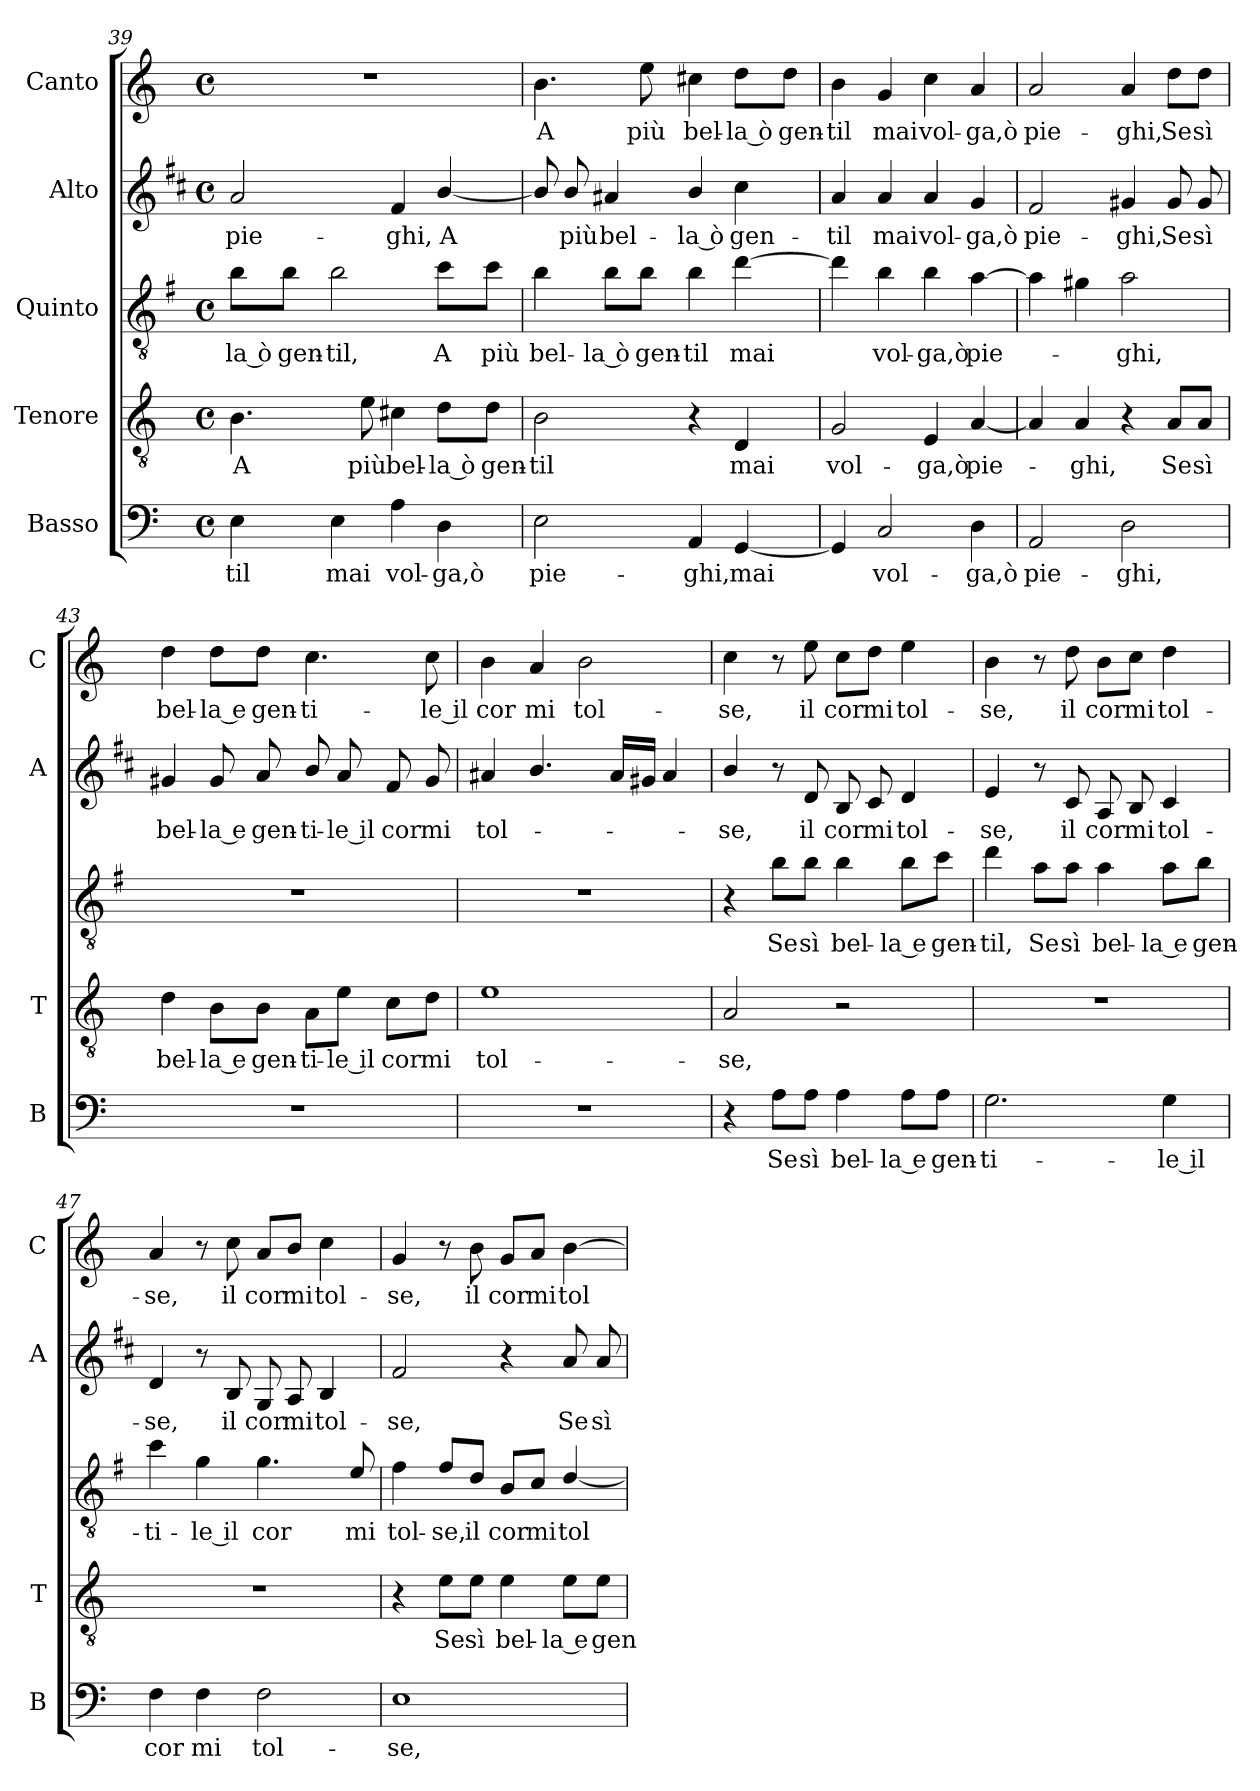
**kern	**text	**kern	**text	**kern	**text	**kern	**text	**kern	**text
*part5	*part5	*part4	*part4	*part3	*part3	*part2	*part2	*part1	*part1
*staff5	*staff5	*staff4	*staff4	*staff3	*staff3	*staff2	*staff2	*staff1	*staff1
*I"Basso	*	*I"Tenore	*	*I"Quinto	*	*I"Alto	*	*I"Canto	*
*I'B	*	*I'T	*	*	*	*I'A	*	*I'C	*
*clefF4	*	*clefGv2	*	*clefGv2	*	*clefG2	*	*clefG2	*
*	*	*	*	*ITrd4c7	*	*ITrd1c2	*	*	*
*k[]	*	*k[]	*	*k[]	*	*k[]	*	*k[]	*
*C:	*	*C:	*	*C:	*	*C:	*	*C:	*
*M4/4	*	*M4/4	*	*M4/4	*	*M4/4	*	*M4/4	*
*met(c)	*	*met(c)	*	*met(c)	*	*met(c)	*	*met(c)	*
=39	=39	=39	=39	=39	=39	=39	=39	=39	=39
!	!LO:LY:b	!	!LO:LY:b	!	!LO:LY:b	!	!LO:LY:b	!	!
4E\	-til	4.B\	A	8e\L	-la ò	2g/	pie-	1r	.
!	!	!	!	!	!LO:LY:b	!	!	!	!
.	.	.	.	8e\J	gen-	.	.	.	.
!	!LO:LY:b	!	!	!	!LO:LY:b	!	!	!	!
4E\	mai	.	.	2e\	-til,	.	.	.	.
!	!	!	!LO:LY:b	!	!	!	!	!	!
.	.	8e\	più	.	.	.	.	.	.
!	!LO:LY:b	!	!LO:LY:b	!	!	!	!LO:LY:b	!	!
4A\	vol-	4c#X\	bel-	.	.	4e/	-ghi,	.	.
!	!LO:LY:b	!	!LO:LY:b	!	!LO:LY:b	!	!LO:LY:b	!	!
4D\	-ga,ò	8d\L	-la ò	8f\L	A	[4a/	A	.	.
!	!	!	!LO:LY:b	!	!LO:LY:b	!	!	!	!
.	.	8d\J	gen-	8f\J	più	.	.	.	.
=40	=40	=40	=40	=40	=40	=40	=40	=40	=40
!	!LO:LY:b	!	!LO:LY:b	!	!LO:LY:b	!	!	!	!LO:LY:b
2E\	pie-	2B\	-til	4e\	bel-	8a/]	.	4.b\	A
!	!	!	!	!	!	!	!LO:LY:b	!	!
.	.	.	.	.	.	8a/	più	.	.
!	!	!	!	!	!LO:LY:b	!	!LO:LY:b	!	!
.	.	.	.	8e\L	-la ò	4g#X/	bel-	.	.
!	!	!	!	!	!LO:LY:b	!	!	!	!LO:LY:b
.	.	.	.	8e\J	gen-	.	.	8ee\	più
!	!LO:LY:b	!	!	!	!LO:LY:b	!	!LO:LY:b	!	!LO:LY:b
4AA/	-ghi,	4r	.	4e\	-til	4a/	-la ò	4cc#X\	bel-
!	!LO:LY:b	!	!LO:LY:b	!	!LO:LY:b	!	!LO:LY:b	!	!LO:LY:b
[4GG/	mai	4D/	mai	[4g\	mai	4b\	gen-	8dd\L	-la ò
!	!	!	!	!	!	!	!	!	!LO:LY:b
.	.	.	.	.	.	.	.	8dd\J	gen-
=41	=41	=41	=41	=41	=41	=41	=41	=41	=41
!	!	!	!LO:LY:b	!	!	!	!LO:LY:b	!	!LO:LY:b
4GG/]	.	2G/	vol-	4g\]	.	4g/	-til	4b\	-til
!	!LO:LY:b	!	!	!	!LO:LY:b	!	!LO:LY:b	!	!LO:LY:b
2C/	vol-	.	.	4e\	vol-	4g/	mai	4g/	mai
!	!	!	!LO:LY:b	!	!LO:LY:b	!	!LO:LY:b	!	!LO:LY:b
.	.	4E/	-ga,ò	4e\	-ga,ò	4g/	vol-	4cc\	vol-
!	!LO:LY:b	!	!LO:LY:b	!	!LO:LY:b	!	!LO:LY:b	!	!LO:LY:b
4D\	-ga,ò	[4A/	pie-	[4d\	pie-	4f/	-ga,ò	4a/	-ga,ò
!!LO:LB:g=z
=42	=42	=42	=42	=42	=42	=42	=42	=42	=42
!	!LO:LY:b	!	!	!	!	!	!LO:LY:b	!	!LO:LY:b
2AA/	pie-	4A/]	.	4d\]	.	2e/	pie-	2a/	pie-
!	!	!	!LO:LY:b	!	!	!	!	!	!
.	.	4A/	-ghi,	4c#X\	.	.	.	.	.
!	!LO:LY:b	!	!	!	!LO:LY:b	!	!LO:LY:b	!	!LO:LY:b
2D\	-ghi,	4r	.	2d\	-ghi,	4f#X/	-ghi,	4a/	-ghi,
!	!	!	!LO:LY:b	!	!	!	!LO:LY:b	!	!LO:LY:b
.	.	8A/L	Se	.	.	8f#/	Se	8dd\L	Se
!	!	!	!LO:LY:b	!	!	!	!LO:LY:b	!	!LO:LY:b
.	.	8A/J	sì	.	.	8f#/	sì	8dd\J	sì
=43	=43	=43	=43	=43	=43	=43	=43	=43	=43
!	!	!	!LO:LY:b	!	!	!	!LO:LY:b	!	!LO:LY:b
1r	.	4d\	bel-	1r	.	4f#X/	bel-	4dd\	bel-
!	!	!	!LO:LY:b	!	!	!	!LO:LY:b	!	!LO:LY:b
.	.	8B\L	-la e	.	.	8f#/	-la e	8dd\L	-la e
!	!	!	!LO:LY:b	!	!	!	!LO:LY:b	!	!LO:LY:b
.	.	8B\J	gen-	.	.	8g/	gen-	8dd\J	gen-
!	!	!	!LO:LY:b	!	!	!	!LO:LY:b	!	!LO:LY:b
.	.	8A\L	-ti-	.	.	8a/	-ti-	4.cc\	-ti-
!	!	!	!LO:LY:b	!	!	!	!LO:LY:b	!	!
.	.	8e\J	-le il	.	.	8g/	-le il	.	.
!	!	!	!LO:LY:b	!	!	!	!LO:LY:b	!	!
.	.	8c\L	cor	.	.	8e/	cor	.	.
!	!	!	!LO:LY:b	!	!	!	!LO:LY:b	!	!LO:LY:b
.	.	8d\J	mi	.	.	8f#/	mi	8cc\	-le il
=44	=44	=44	=44	=44	=44	=44	=44	=44	=44
!	!	!	!LO:LY:b	!	!	!	!LO:LY:b	!	!LO:LY:b
1r	.	1e	tol-	1r	.	4g#X/	tol-	4b\	cor
!	!	!	!	!	!	!	!	!	!LO:LY:b
.	.	.	.	.	.	4.a/	.	4a/	mi
!	!	!	!	!	!	!	!	!	!LO:LY:b
.	.	.	.	.	.	.	.	2b\	tol-
.	.	.	.	.	.	16g#/LL	.	.	.
.	.	.	.	.	.	16f#X/JJ	.	.	.
.	.	.	.	.	.	4g#/	.	.	.
=45	=45	=45	=45	=45	=45	=45	=45	=45	=45
!	!	!	!LO:LY:b	!	!	!	!LO:LY:b	!	!LO:LY:b
4r	.	2A/	-se,	4r	.	4a/	-se,	4cc\	-se,
!	!LO:LY:b	!	!	!	!LO:LY:b	!	!	!	!
8A\L	Se	.	.	8e\L	Se	8r	.	8r	.
!	!LO:LY:b	!	!	!	!LO:LY:b	!	!LO:LY:b	!	!LO:LY:b
8A\J	sì	.	.	8e\J	sì	8c/	il	8ee\	il
!	!LO:LY:b	!	!	!	!LO:LY:b	!	!LO:LY:b	!	!LO:LY:b
4A\	bel-	2r	.	4e\	bel-	8A/	cor	8cc\L	cor
!	!	!	!	!	!	!	!LO:LY:b	!	!LO:LY:b
.	.	.	.	.	.	8B/	mi	8dd\J	mi
!	!LO:LY:b	!	!	!	!LO:LY:b	!	!LO:LY:b	!	!LO:LY:b
8A\L	-la e	.	.	8e\L	-la e	4c/	tol-	4ee\	tol-
!	!LO:LY:b	!	!	!	!LO:LY:b	!	!	!	!
8A\J	gen-	.	.	8f\J	gen-	.	.	.	.
=46	=46	=46	=46	=46	=46	=46	=46	=46	=46
!	!LO:LY:b	!	!	!	!LO:LY:b	!	!LO:LY:b	!	!LO:LY:b
2.G\	-ti-	1r	.	4g\	-til,	4d/	-se,	4b\	-se,
!	!	!	!	!	!LO:LY:b	!	!	!	!
.	.	.	.	8d\L	Se	8r	.	8r	.
!	!	!	!	!	!LO:LY:b	!	!LO:LY:b	!	!LO:LY:b
.	.	.	.	8d\J	sì	8B/	il	8dd\	il
!	!	!	!	!	!LO:LY:b	!	!LO:LY:b	!	!LO:LY:b
.	.	.	.	4d\	bel-	8G/	cor	8b\L	cor
!	!	!	!	!	!	!	!LO:LY:b	!	!LO:LY:b
.	.	.	.	.	.	8A/	mi	8cc\J	mi
!	!LO:LY:b	!	!	!	!LO:LY:b	!	!LO:LY:b	!	!LO:LY:b
4G\	-le il	.	.	8d\L	-la e	4B/	tol-	4dd\	tol-
!	!	!	!	!	!LO:LY:b	!	!	!	!
.	.	.	.	8e\J	gen-	.	.	.	.
!!LO:LB:g=z
=47	=47	=47	=47	=47	=47	=47	=47	=47	=47
!	!LO:LY:b	!	!	!	!LO:LY:b	!	!LO:LY:b	!	!LO:LY:b
4F\	cor	1r	.	4f\	-ti-	4c/	-se,	4a/	-se,
!	!LO:LY:b	!	!	!	!LO:LY:b	!	!	!	!
4F\	mi	.	.	4c\	-le il	8r	.	8r	.
!	!	!	!	!	!	!	!LO:LY:b	!	!LO:LY:b
.	.	.	.	.	.	8A/	il	8cc\	il
!	!LO:LY:b	!	!	!	!LO:LY:b	!	!LO:LY:b	!	!LO:LY:b
2F\	tol-	.	.	4.c\	cor	8F/	cor	8a/L	cor
!	!	!	!	!	!	!	!LO:LY:b	!	!LO:LY:b
.	.	.	.	.	.	8G/	mi	8b/J	mi
!	!	!	!	!	!	!	!LO:LY:b	!	!LO:LY:b
.	.	.	.	.	.	4A/	tol-	4cc\	tol-
!	!	!	!	!	!LO:LY:b	!	!	!	!
.	.	.	.	8A/	mi	.	.	.	.
=48	=48	=48	=48	=48	=48	=48	=48	=48	=48
!	!LO:LY:b	!	!	!	!LO:LY:b	!	!LO:LY:b	!	!LO:LY:b
1E	-se,	4r	.	4B\	tol-	2e/	-se,	4g/	-se,
!	!	!	!LO:LY:b	!	!LO:LY:b	!	!	!	!
.	.	8e\L	Se	8B/L	-se,	.	.	8r	.
!	!	!	!LO:LY:b	!	!LO:LY:b	!	!	!	!LO:LY:b
.	.	8e\J	sì	8G/J	il	.	.	8b\	il
!	!	!	!LO:LY:b	!	!LO:LY:b	!	!	!	!LO:LY:b
.	.	4e\	bel-	8E/L	cor	4r	.	8g/L	cor
!	!	!	!	!	!LO:LY:b	!	!	!	!LO:LY:b
.	.	.	.	8F/J	mi	.	.	8a/J	mi
!	!	!	!LO:LY:b	!	!LO:LY:b	!	!LO:LY:b	!	!LO:LY:b
.	.	8e\L	-la e	[4G/	tol-	8g/	Se	[4b\	tol-
!	!	!	!LO:LY:b	!	!	!	!LO:LY:b	!	!
.	.	8e\J	gen-	.	.	8g/	sì	.	.
=	=	=	=	=	=	=	=	=	=
*-	*-	*-	*-	*-	*-	*-	*-	*-	*-
